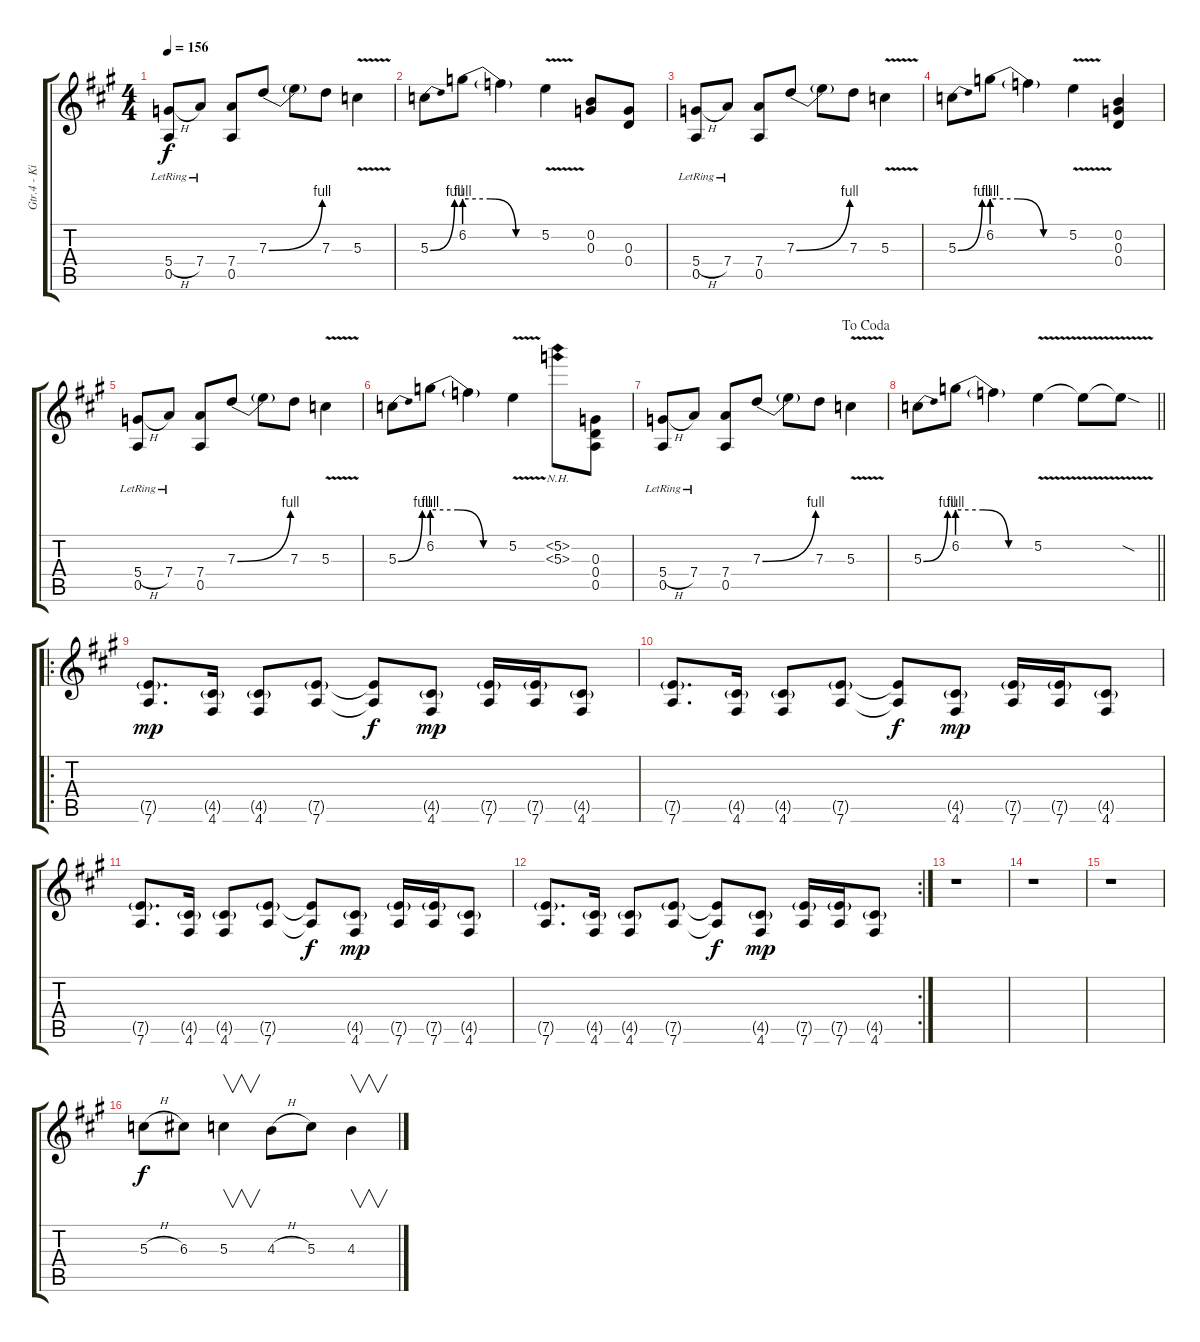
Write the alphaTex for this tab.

\track ("Gtr.4 - Kim Thayil" "Gtr.4 - Ki") {instrument distortionguitar}
\staff {score tabs}
\tuning (E4 B3 G3 D3 A2 D2) {hide}
\ts (4 4)
\tempo 156
\clef g2
\ks a
(5.4{h lr} 0.5{lr}).8{dy f} 7.4{lr}.8 (7.4 0.5).8 7.3{be (bend 0 0 60 4)}.8 7.3{t}.8 7.3.8 5.3{v}.4 |
5.3{be (bend 0 0 60 4)}.8 6.2{be (custom 0 4 20 4 40 0 60 0)}.8 6.2{t}.4 5.2{v}.4 (0.2 0.3).8 (0.3 0.4).8 |
(5.4{h lr} 0.5{lr}).8 7.4{lr}.8 (7.4 0.5).8 7.3{be (bend 0 0 60 4)}.8 7.3{t}.8 7.3.8 5.3{v}.4 |
5.3{be (bend 0 0 60 4)}.8 6.2{be (custom 0 4 20 4 40 0 60 0)}.8 6.2{t}.4 5.2{v}.4 (0.2 0.3 0.4).4 |
(5.4{h lr} 0.5{lr}).8 7.4{lr}.8 (7.4 0.5).8 7.3{be (bend 0 0 60 4)}.8 7.3{t}.8 7.3.8 5.3{v}.4 |
5.3{be (bend 0 0 60 4)}.8 6.2{be (custom 0 4 20 4 40 0 60 0)}.8 6.2{t}.4 5.2{v}.4 (5.2{nh} 5.3{nh}).8 (0.3 0.4 0.5).8 |
\jump dacoda
(5.4{h lr} 0.5{lr}).8 7.4{lr}.8 (7.4 0.5).8 7.3{be (bend 0 0 60 4)}.8 7.3{t}.8 7.3.8 5.3{v}.4 |
\barLineRight lightlight
5.3{be (bend 0 0 60 4)}.8 6.2{be (custom 0 4 20 4 40 0 60 0)}.8 6.2{t}.4 5.2{v}.4 5.2{v t}.8 5.2{sod t}.8 |
\ro
(7.5{g} 7.6).8{d dy mp} (4.5{g} 4.6).16 (4.5{g} 4.6).8 (7.5{g} 7.6).8 (7.5{t} 7.6{t}).8{dy f} (4.5{g} 4.6).8{dy mp} (7.5{g} 7.6).16 (7.5{g} 7.6).16 (4.5{g} 4.6).8 |
(7.5{g} 7.6).8{d} (4.5{g} 4.6).16 (4.5{g} 4.6).8 (7.5{g} 7.6).8 (7.5{t} 7.6{t}).8{dy f} (4.5{g} 4.6).8{dy mp} (7.5{g} 7.6).16 (7.5{g} 7.6).16 (4.5{g} 4.6).8 |
(7.5{g} 7.6).8{d} (4.5{g} 4.6).16 (4.5{g} 4.6).8 (7.5{g} 7.6).8 (7.5{t} 7.6{t}).8{dy f} (4.5{g} 4.6).8{dy mp} (7.5{g} 7.6).16 (7.5{g} 7.6).16 (4.5{g} 4.6).8 |
\rc 2
(7.5{g} 7.6).8{d} (4.5{g} 4.6).16 (4.5{g} 4.6).8 (7.5{g} 7.6).8 (7.5{t} 7.6{t}).8{dy f} (4.5{g} 4.6).8{dy mp} (7.5{g} 7.6).16 (7.5{g} 7.6).16 (4.5{g} 4.6).8 |
r.1 |
r.1 |
r.1 |
5.3{h}.8{dy f} 6.3.8 5.3.4{v} 4.3{h}.8 5.3.8 4.3.4{v}
